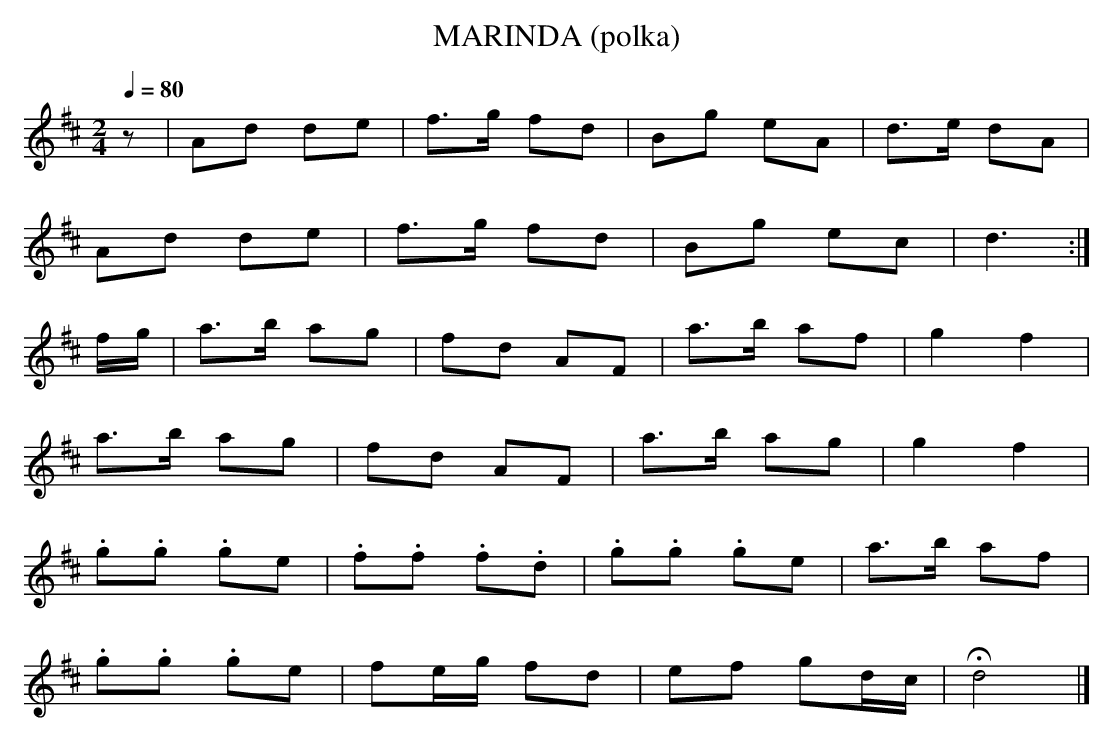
X:1
T:MARINDA (polka)
Q:1/4=80
M:2/4
L:1/8
K:D
z|Ad de|f>g fd|Bg eA|d>e dA|
Ad de|f>g fd|Bg ec|d3 :|
f/g/|a>b ag|fd AF|a>b af|g2 f2|
a>b ag|fd AF|a>b ag|g2 f2|
.g.g .ge|.f.f .f.d|.g.g .ge|a>b af|
.g.g .ge|fe/g/ fd|ef gd/c/|Hd4|]
